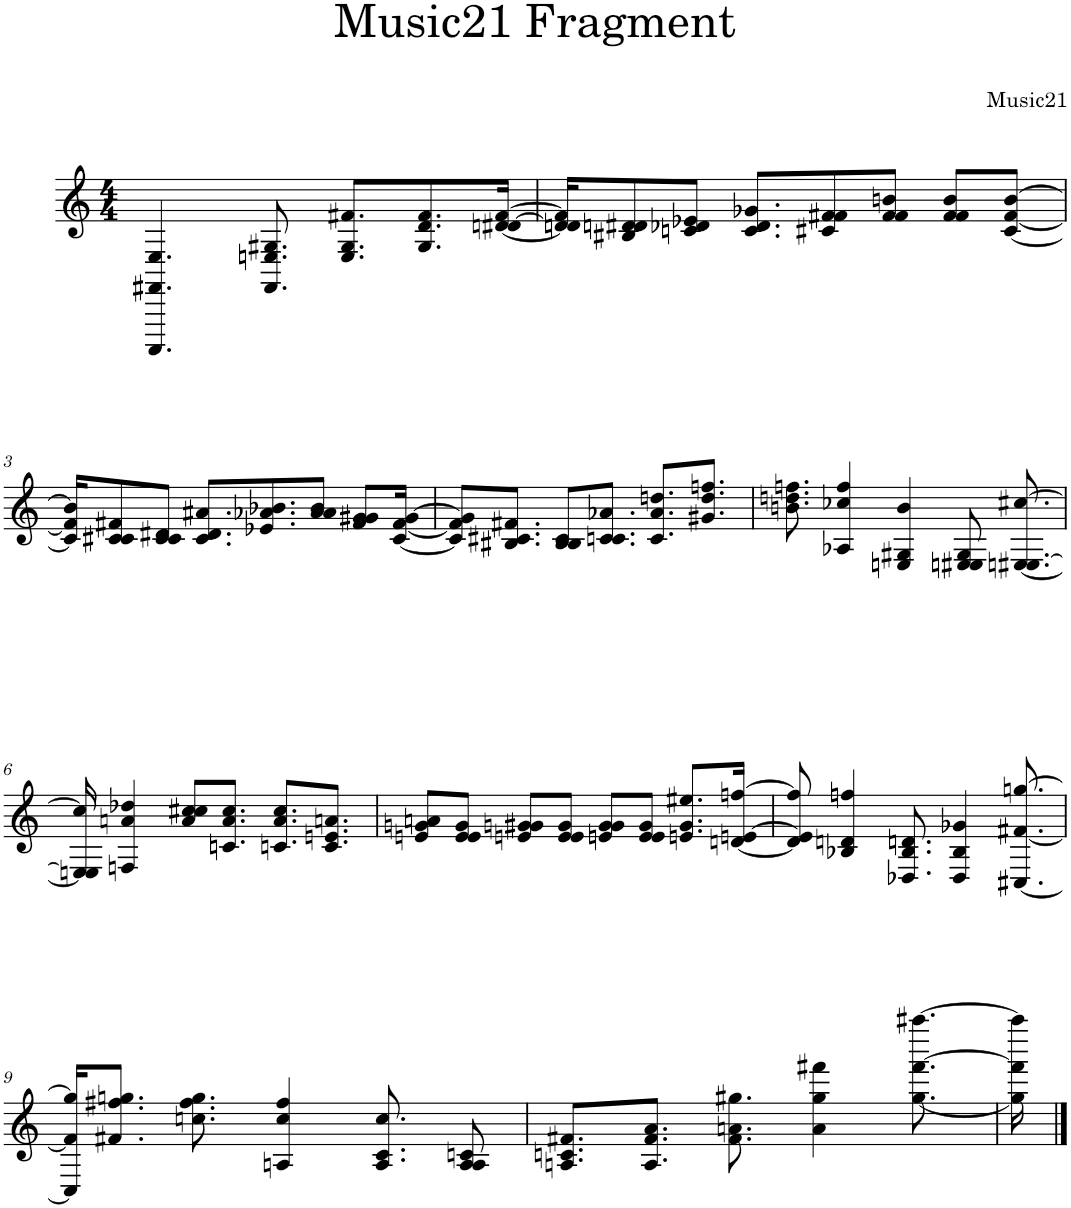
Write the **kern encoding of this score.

**kern
*part1
*staff1
*I"Piano
*I'Pno
*clefG2
*k[]
*M4/4
=1
4.AAAA/ 4.FF#X/ 4.E/
8.FF#/ 8.En/ 8.G#X/
8.E/ 8.G#/ 8.f#X/L
8.G#/ 8.d/ 8.f#/
[16dn/ [16d#X/ [16f#/Jk
=2
16dn/] 16d#/] 16f#/]KL
8B#X/ 8dn/ 8d#X/
8cn/ 8d-X/ 8e-X/J
8.c/ 8.d-/ 8.g-X/L
8c#X/ 8f#X/ 8f#/
8f#/ 8f#/ 8bn/J
8f#/ 8f#/ 8b/L
[8c#/ [8f#/ [8b/J
!!LO:LB:g=z
=3
16c#/] 16f#/] 16b/]KL
8c#X/ 8c#/ 8f#X/
8c#/ 8c#/ 8d#X/J
8.c#/ 8.d#/ 8.a#X/L
8.e-X/ 8.a-X/ 8.b-X/
8a-/ 8a-/ 8b-/J
8f#/ 8g#X/ 8g#/L
[16c#/ [16f#/ [16g#/Jk
=4
8c#/] 8f#/] 8g#/]L
8.B#X/ 8.c#X/ 8.f#X/J
8B#/ 8B#/ 8c#/L
8.cn/ 8.c/ 8.a-X/J
8.c/ 8.a-/ 8.ddn/L
8.g#X/ 8.dd/ 8.ffn/J
=5
8.bn\ 8.ddn\ 8.ffn\
4A-X/ 4cc-X/ 4ff/
4En/ 4G#X/ 4b/
8En/ 8E#X/ 8G#/
[8.En/ [8.E#X/ [8.cc#X/
!!LO:LB:g=z
=6
16En/] 16E#/] 16cc#/]
4Fn/ 4an/ 4dd-X/
8a/ 8cc#X/ 8cc#/L
8.cn/ 8.a/ 8.cc#/J
8.cn/ 8.a/ 8.cc#/L
8.c/ 8.en/ 8.an/J
=7
8en/ 8gn/ 8an/L
8e/ 8e/ 8g/J
8en/ 8gn/ 8g#X/L
8e/ 8e/ 8g#/J
8en/ 8g#/ 8g#/L
8e/ 8e/ 8g#/J
8.en/ 8.g#/ 8.ee#X/L
[16dn/ [16en/ [16ffn/Jk
=8
8d/] 8e/] 8ff/]
4B-X/ 4dn/ 4ffn/
8.D-X/ 8.B-/ 8.dn/
4D-/ 4B-/ 4g-X/
[8.C#X/ [8.f#X/ [8.ggn/
!!LO:LB:g=z
=9
16C#/] 16f#/] 16gg/]KL
8.f#X/ 8.ff#X/ 8.ggn/J
8.ccn\ 8.ff#\ 8.gg\
4An/ 4cc/ 4ff#/
8.A/ 8.c/ 8.cc/
8A/ 8A/ 8cn/
=10
8.An/ 8.cn/ 8.f#X/L
8.A/ 8.f#/ 8.a/J
8.f#\ 8.an\ 8.gg#X\
4a\ 4gg#\ 4fff#X\
[8.gg#\ [8.fff#\ [8.aaaa#X\
=11
16gg#\] 16fff#\] 16aaaa#\]
==
*-
